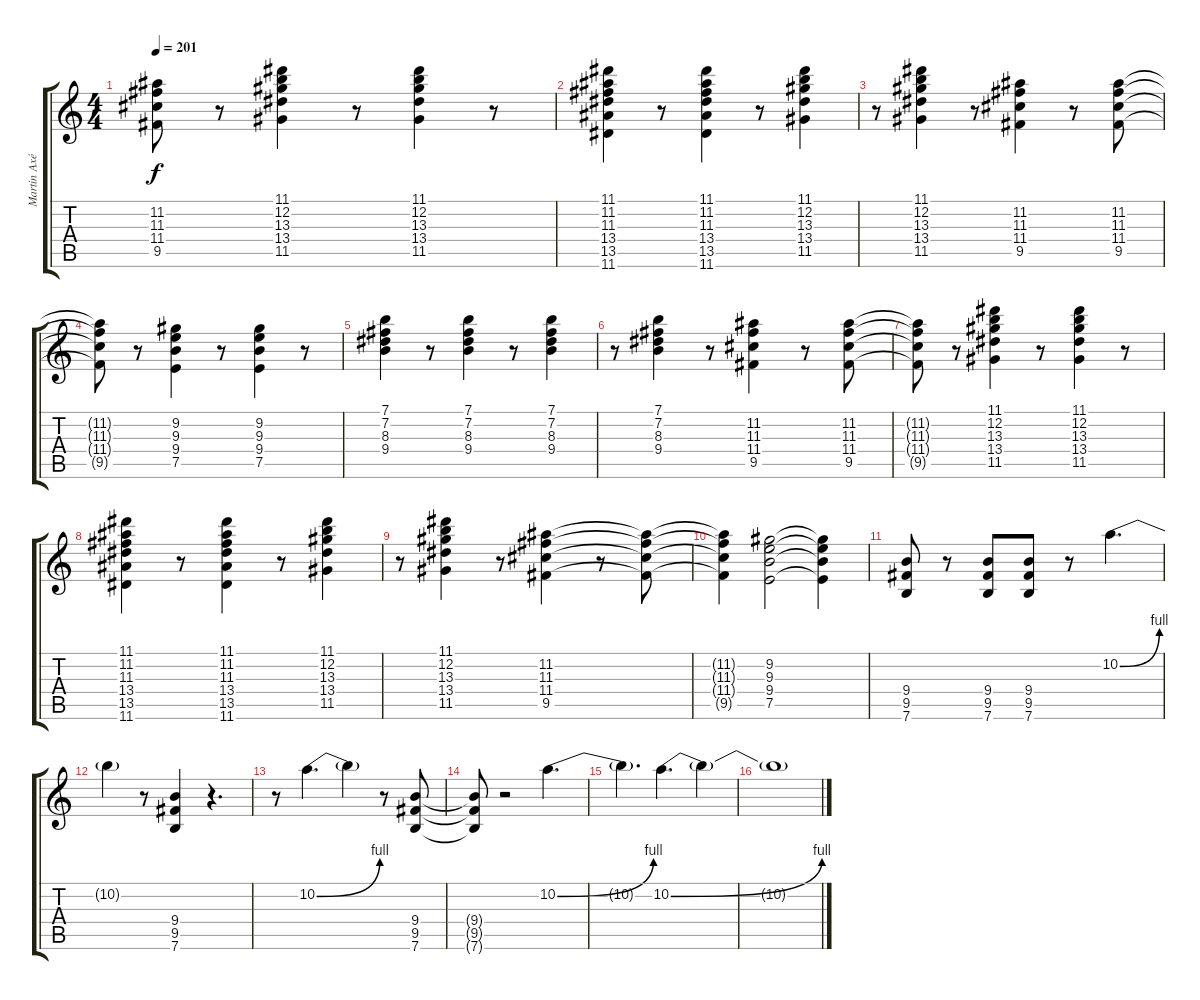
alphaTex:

\track ("Martin Axén" "Martin Axé") {instrument distortionguitar}
\staff {score tabs}
\tuning (E4 B3 G3 D3 A2 E2) {hide}
\ts (4 4)
\tempo 201
\clef g2
\ks c
(11.2{t} 11.3{t} 11.4{t} 9.5{t}).8{dy f} r.8 (11.1 12.2 13.3 13.4 11.5).4 r.8 (11.1 12.2 13.3 13.4 11.5).4 r.8 |
(11.1 11.2 11.3 13.4 13.5 11.6).4 r.8 (11.1 11.2 11.3 13.4 13.5 11.6).4 r.8 (11.1 12.2 13.3 13.4 11.5).4 |
r.8 (11.1 12.2 13.3 13.4 11.5).4 r.8 (11.2 11.3 11.4 9.5).4 r.8 (11.2 11.3 11.4 9.5).8 |
(11.2{t} 11.3{t} 11.4{t} 9.5{t}).8 r.8 (9.2 9.3 9.4 7.5).4 r.8 (9.2 9.3 9.4 7.5).4 r.8 |
(7.1 7.2 8.3 9.4).4 r.8 (7.1 7.2 8.3 9.4).4 r.8 (7.1 7.2 8.3 9.4).4 |
r.8 (7.1 7.2 8.3 9.4).4 r.8 (11.2 11.3 11.4 9.5).4 r.8 (11.2 11.3 11.4 9.5).8 |
(11.2{t} 11.3{t} 11.4{t} 9.5{t}).8 r.8 (11.1 12.2 13.3 13.4 11.5).4 r.8 (11.1 12.2 13.3 13.4 11.5).4 r.8 |
(11.1 11.2 11.3 13.4 13.5 11.6).4 r.8 (11.1 11.2 11.3 13.4 13.5 11.6).4 r.8 (11.1 12.2 13.3 13.4 11.5).4 |
r.8 (11.1 12.2 13.3 13.4 11.5).4 r.8 (11.2 11.3 11.4 9.5).4 r.8 (11.2{t} 11.3{t} 11.4{t} 9.5{t}).8 |
(11.2{t} 11.3{t} 11.4{t} 9.5{t}).4 (9.2 9.3 9.4 7.5).2 (9.2{t} 9.3{t} 9.4{t} 7.5{t}).4 |
(9.4 9.5 7.6).8 r.8 (9.4 9.5 7.6).8 (9.4 9.5 7.6).8 r.8 10.2{be (bend 0 0 60 4)}.4{d} |
10.2{t}.4 r.8 (9.4 9.5 7.6).4 r.4{d} |
r.8 10.2{be (bend 0 0 60 4)}.4{d} 10.2{t}.4 r.8 (9.4 9.5 7.6).8 |
(9.4{t} 9.5{t} 7.6{t}).8 r.2 10.2{be (bend 0 0 60 4)}.4{d} |
10.2{t}.4{d} 10.2{be (bend 0 0 60 4)}.4{d} 10.2{t}.4 |
10.2{t}.1
